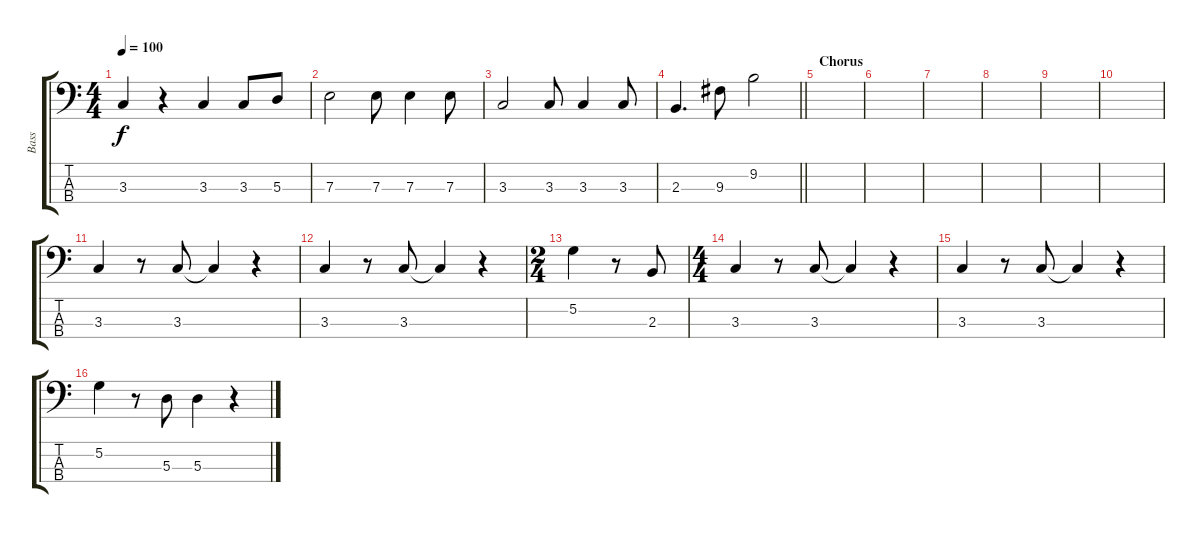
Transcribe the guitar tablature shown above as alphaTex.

\track ("Bass" "Bass") {instrument electricbassfinger}
\staff {score tabs}
\tuning (G2 D2 A1 E1) {hide}
\ts (4 4)
\tempo 100
\clef f4
\ks c
3.3.4{dy f} r.4 3.3.4 3.3.8 5.3.8 |
7.3.2 7.3.8 7.3.4 7.3.8 |
3.3.2 3.3.8 3.3.4 3.3.8 |
\barLineRight lightlight
2.3.4{d} 9.3.8 9.2.2 |
\section ("" "Chorus")
|
|
|
|
|
|
3.3.4 r.8 3.3.8 3.3{t}.4 r.4 |
3.3.4 r.8 3.3.8 3.3{t}.4 r.4 |
\ts (2 4)
5.2.4 r.8 2.3.8 |
\ts (4 4)
3.3.4 r.8 3.3.8 3.3{t}.4 r.4 |
3.3.4 r.8 3.3.8 3.3{t}.4 r.4 |
5.2.4 r.8 5.3.8 5.3.4 r.4
